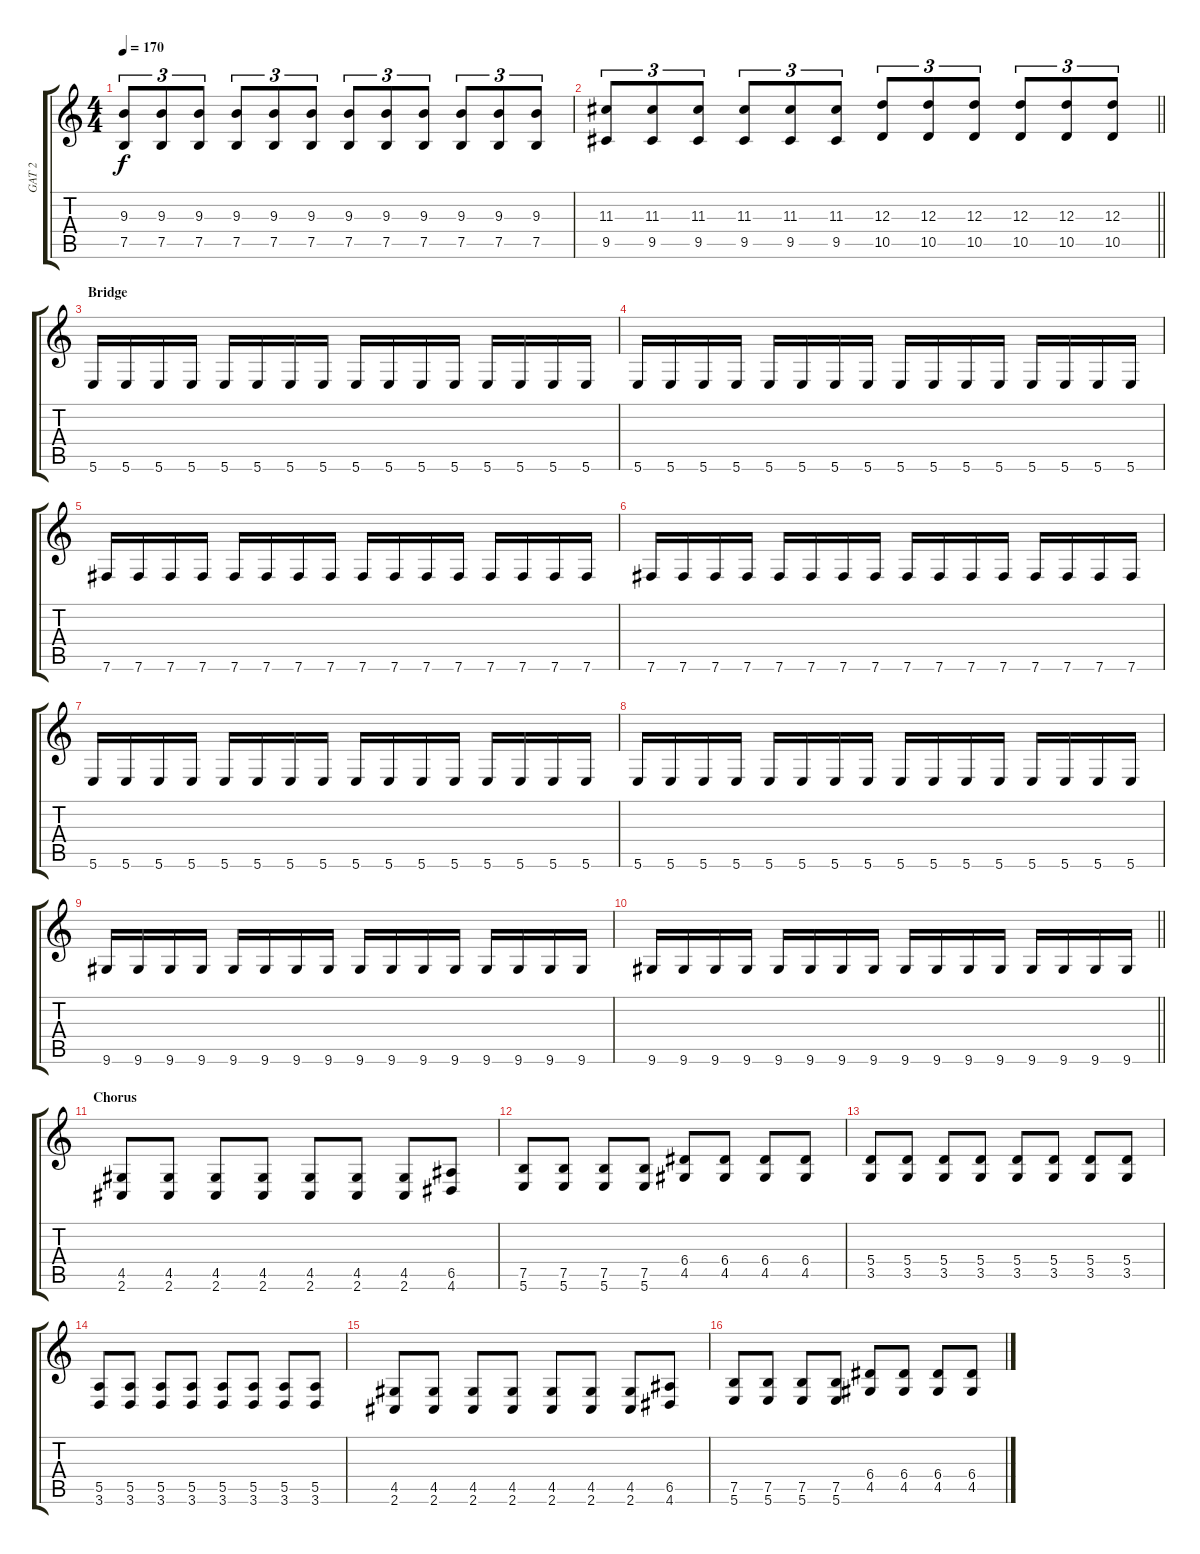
\track ("GAT 2" "GAT 2") {instrument distortionguitar}
\staff {score tabs}
\tuning (B3 Gb3 D3 A2 E2 B1) {hide}
\ts (4 4)
\tempo 170
\clef g2
\ks c
(9.3 7.5).8{tu (3 2) dy f} (9.3 7.5).8{tu (3 2)} (9.3 7.5).8{tu (3 2)} (9.3 7.5).8{tu (3 2)} (9.3 7.5).8{tu (3 2)} (9.3 7.5).8{tu (3 2)} (9.3 7.5).8{tu (3 2)} (9.3 7.5).8{tu (3 2)} (9.3 7.5).8{tu (3 2)} (9.3 7.5).8{tu (3 2)} (9.3 7.5).8{tu (3 2)} (9.3 7.5).8{tu (3 2)} |
\barLineRight lightlight
(11.3 9.5).8{tu (3 2)} (11.3 9.5).8{tu (3 2)} (11.3 9.5).8{tu (3 2)} (11.3 9.5).8{tu (3 2)} (11.3 9.5).8{tu (3 2)} (11.3 9.5).8{tu (3 2)} (12.3 10.5).8{tu (3 2)} (12.3 10.5).8{tu (3 2)} (12.3 10.5).8{tu (3 2)} (12.3 10.5).8{tu (3 2)} (12.3 10.5).8{tu (3 2)} (12.3 10.5).8{tu (3 2)} |
\section ("" "Bridge")
5.6.16 5.6.16 5.6.16 5.6.16 5.6.16 5.6.16 5.6.16 5.6.16 5.6.16 5.6.16 5.6.16 5.6.16 5.6.16 5.6.16 5.6.16 5.6.16 |
5.6.16 5.6.16 5.6.16 5.6.16 5.6.16 5.6.16 5.6.16 5.6.16 5.6.16 5.6.16 5.6.16 5.6.16 5.6.16 5.6.16 5.6.16 5.6.16 |
7.6.16 7.6.16 7.6.16 7.6.16 7.6.16 7.6.16 7.6.16 7.6.16 7.6.16 7.6.16 7.6.16 7.6.16 7.6.16 7.6.16 7.6.16 7.6.16 |
7.6.16 7.6.16 7.6.16 7.6.16 7.6.16 7.6.16 7.6.16 7.6.16 7.6.16 7.6.16 7.6.16 7.6.16 7.6.16 7.6.16 7.6.16 7.6.16 |
5.6.16 5.6.16 5.6.16 5.6.16 5.6.16 5.6.16 5.6.16 5.6.16 5.6.16 5.6.16 5.6.16 5.6.16 5.6.16 5.6.16 5.6.16 5.6.16 |
5.6.16 5.6.16 5.6.16 5.6.16 5.6.16 5.6.16 5.6.16 5.6.16 5.6.16 5.6.16 5.6.16 5.6.16 5.6.16 5.6.16 5.6.16 5.6.16 |
9.6.16 9.6.16 9.6.16 9.6.16 9.6.16 9.6.16 9.6.16 9.6.16 9.6.16 9.6.16 9.6.16 9.6.16 9.6.16 9.6.16 9.6.16 9.6.16 |
\barLineRight lightlight
9.6.16 9.6.16 9.6.16 9.6.16 9.6.16 9.6.16 9.6.16 9.6.16 9.6.16 9.6.16 9.6.16 9.6.16 9.6.16 9.6.16 9.6.16 9.6.16 |
\section ("" "Chorus")
(4.5 2.6).8 (4.5 2.6).8 (4.5 2.6).8 (4.5 2.6).8 (4.5 2.6).8 (4.5 2.6).8 (4.5 2.6).8 (6.5 4.6).8 |
(7.5 5.6).8 (7.5 5.6).8 (7.5 5.6).8 (7.5 5.6).8 (6.4 4.5).8 (6.4 4.5).8 (6.4 4.5).8 (6.4 4.5).8 |
(5.4 3.5).8 (5.4 3.5).8 (5.4 3.5).8 (5.4 3.5).8 (5.4 3.5).8 (5.4 3.5).8 (5.4 3.5).8 (5.4 3.5).8 |
(5.5 3.6).8 (5.5 3.6).8 (5.5 3.6).8 (5.5 3.6).8 (5.5 3.6).8 (5.5 3.6).8 (5.5 3.6).8 (5.5 3.6).8 |
(4.5 2.6).8 (4.5 2.6).8 (4.5 2.6).8 (4.5 2.6).8 (4.5 2.6).8 (4.5 2.6).8 (4.5 2.6).8 (6.5 4.6).8 |
(7.5 5.6).8 (7.5 5.6).8 (7.5 5.6).8 (7.5 5.6).8 (6.4 4.5).8 (6.4 4.5).8 (6.4 4.5).8 (6.4 4.5).8
